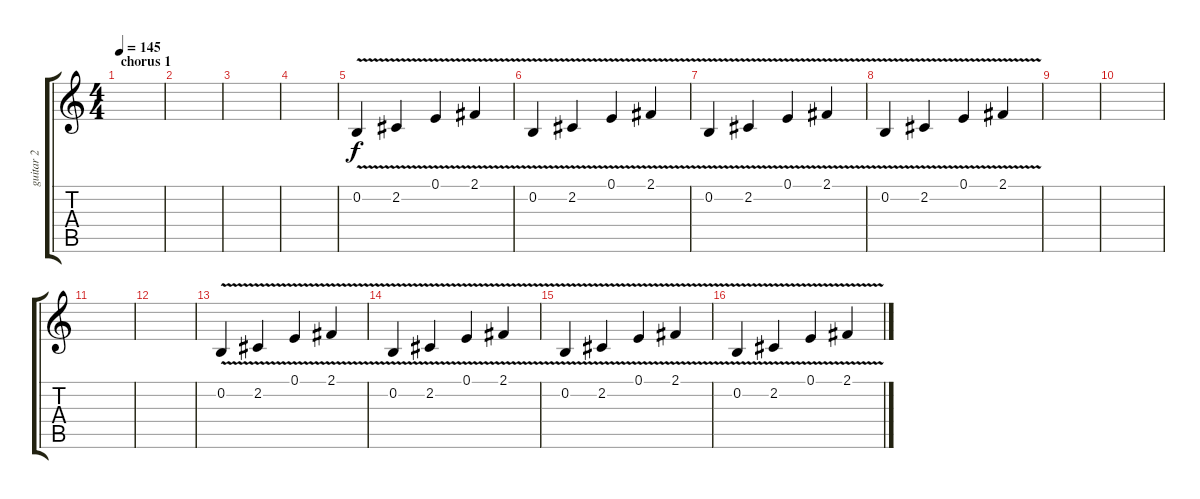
\track ("guitar 2" "guitar 2") {instrument pad1newage}
\staff {score tabs}
\tuning (E4 B3 G3 D3 A2 E2) {hide}
\ts (4 4)
\section ("" "chorus 1")
\tempo 145
\clef g2
\ks c
|
|
|
|
0.2{v}.4 2.2{v}.4 0.1{v}.4 2.1{v}.4 |
0.2{v}.4 2.2{v}.4 0.1{v}.4 2.1{v}.4 |
0.2{v}.4 2.2{v}.4 0.1{v}.4 2.1{v}.4 |
0.2{v}.4 2.2{v}.4 0.1{v}.4 2.1{v}.4 |
|
|
|
|
0.2{v}.4 2.2{v}.4 0.1{v}.4 2.1{v}.4 |
0.2{v}.4 2.2{v}.4 0.1{v}.4 2.1{v}.4 |
0.2{v}.4 2.2{v}.4 0.1{v}.4 2.1{v}.4 |
0.2{v}.4 2.2{v}.4 0.1{v}.4 2.1{v}.4
